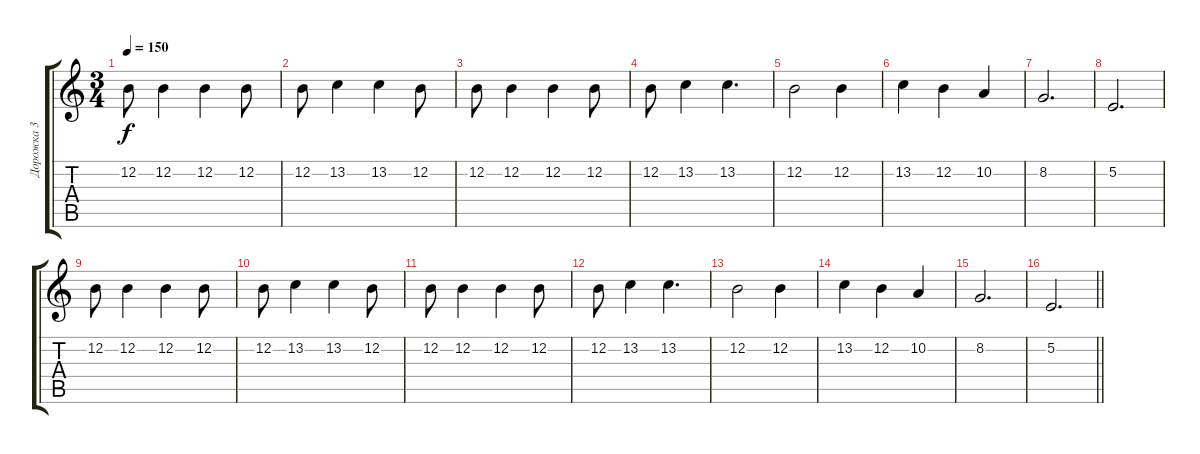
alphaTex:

\track ("Дорожка 3" "Дорожка 3") {instrument trumpet}
\staff {score tabs}
\tuning (E4 B3 G3 D3 A2 E2) {hide}
\ts (3 4)
\tempo 150
\clef g2
\ks c
12.2.8{dy f} 12.2.4 12.2.4 12.2.8 |
12.2.8 13.2.4 13.2.4 12.2.8 |
12.2.8 12.2.4 12.2.4 12.2.8 |
12.2.8 13.2.4 13.2.4{d} |
12.2.2 12.2.4 |
13.2.4 12.2.4 10.2.4 |
8.2.2{d} |
5.2.2{d} |
12.2.8 12.2.4 12.2.4 12.2.8 |
12.2.8 13.2.4 13.2.4 12.2.8 |
12.2.8 12.2.4 12.2.4 12.2.8 |
12.2.8 13.2.4 13.2.4{d} |
12.2.2 12.2.4 |
13.2.4 12.2.4 10.2.4 |
8.2.2{d} |
\barLineRight lightlight
5.2.2{d}
